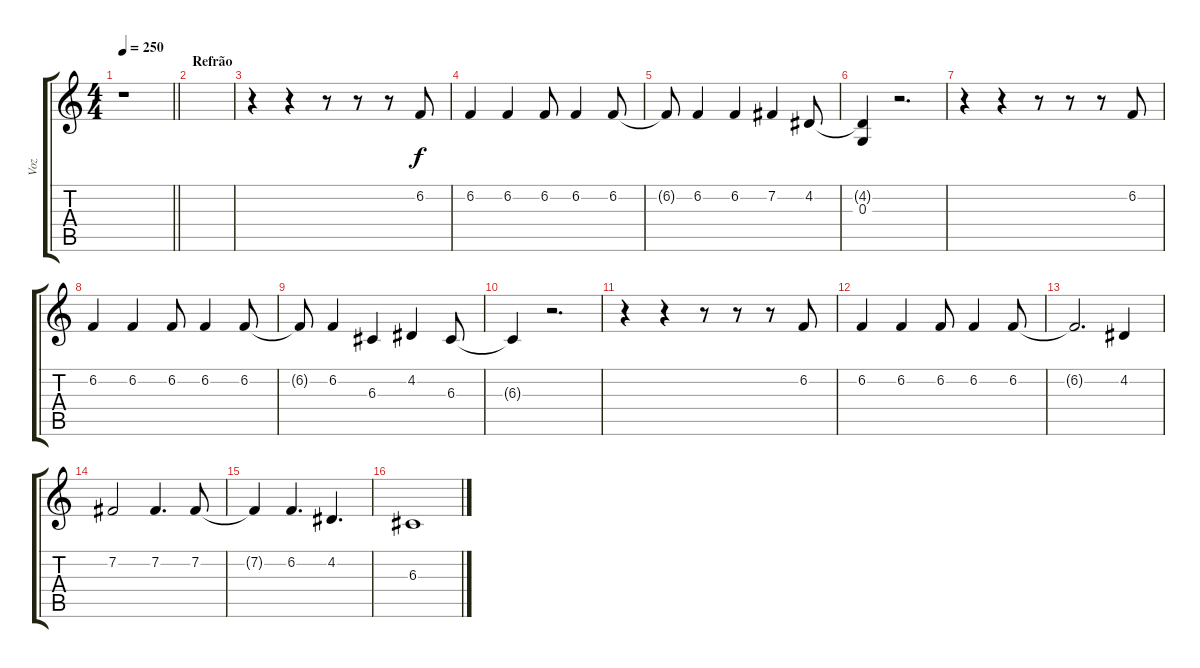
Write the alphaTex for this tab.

\track ("Voz" "Voz") {instrument bassoon}
\staff {score tabs}
\tuning (E4 B3 G3 D3 A2 E2) {hide}
\ts (4 4)
\tempo 250
\clef g2
\barLineRight lightlight
\ks c
r.1{dy f} |
\section ("" "Refrão")
|
r.4 r.4 r.8 r.8 r.8 6.2.8 |
6.2.4 6.2.4 6.2.8 6.2.4 6.2.8 |
6.2{t}.8 6.2.4 6.2.4 7.2.4 4.2.8 |
(4.2{t} 0.3).4 r.2{d} |
r.4 r.4 r.8 r.8 r.8 6.2.8 |
6.2.4 6.2.4 6.2.8 6.2.4 6.2.8 |
6.2{t}.8 6.2.4 6.3.4 4.2.4 6.3.8 |
6.3{t}.4 r.2{d} |
r.4 r.4 r.8 r.8 r.8 6.2.8 |
6.2.4 6.2.4 6.2.8 6.2.4 6.2.8 |
6.2{t}.2{d} 4.2.4 |
7.2.2 7.2.4{d} 7.2.8 |
7.2{t}.4 6.2.4{d} 4.2.4{d} |
6.3.1
